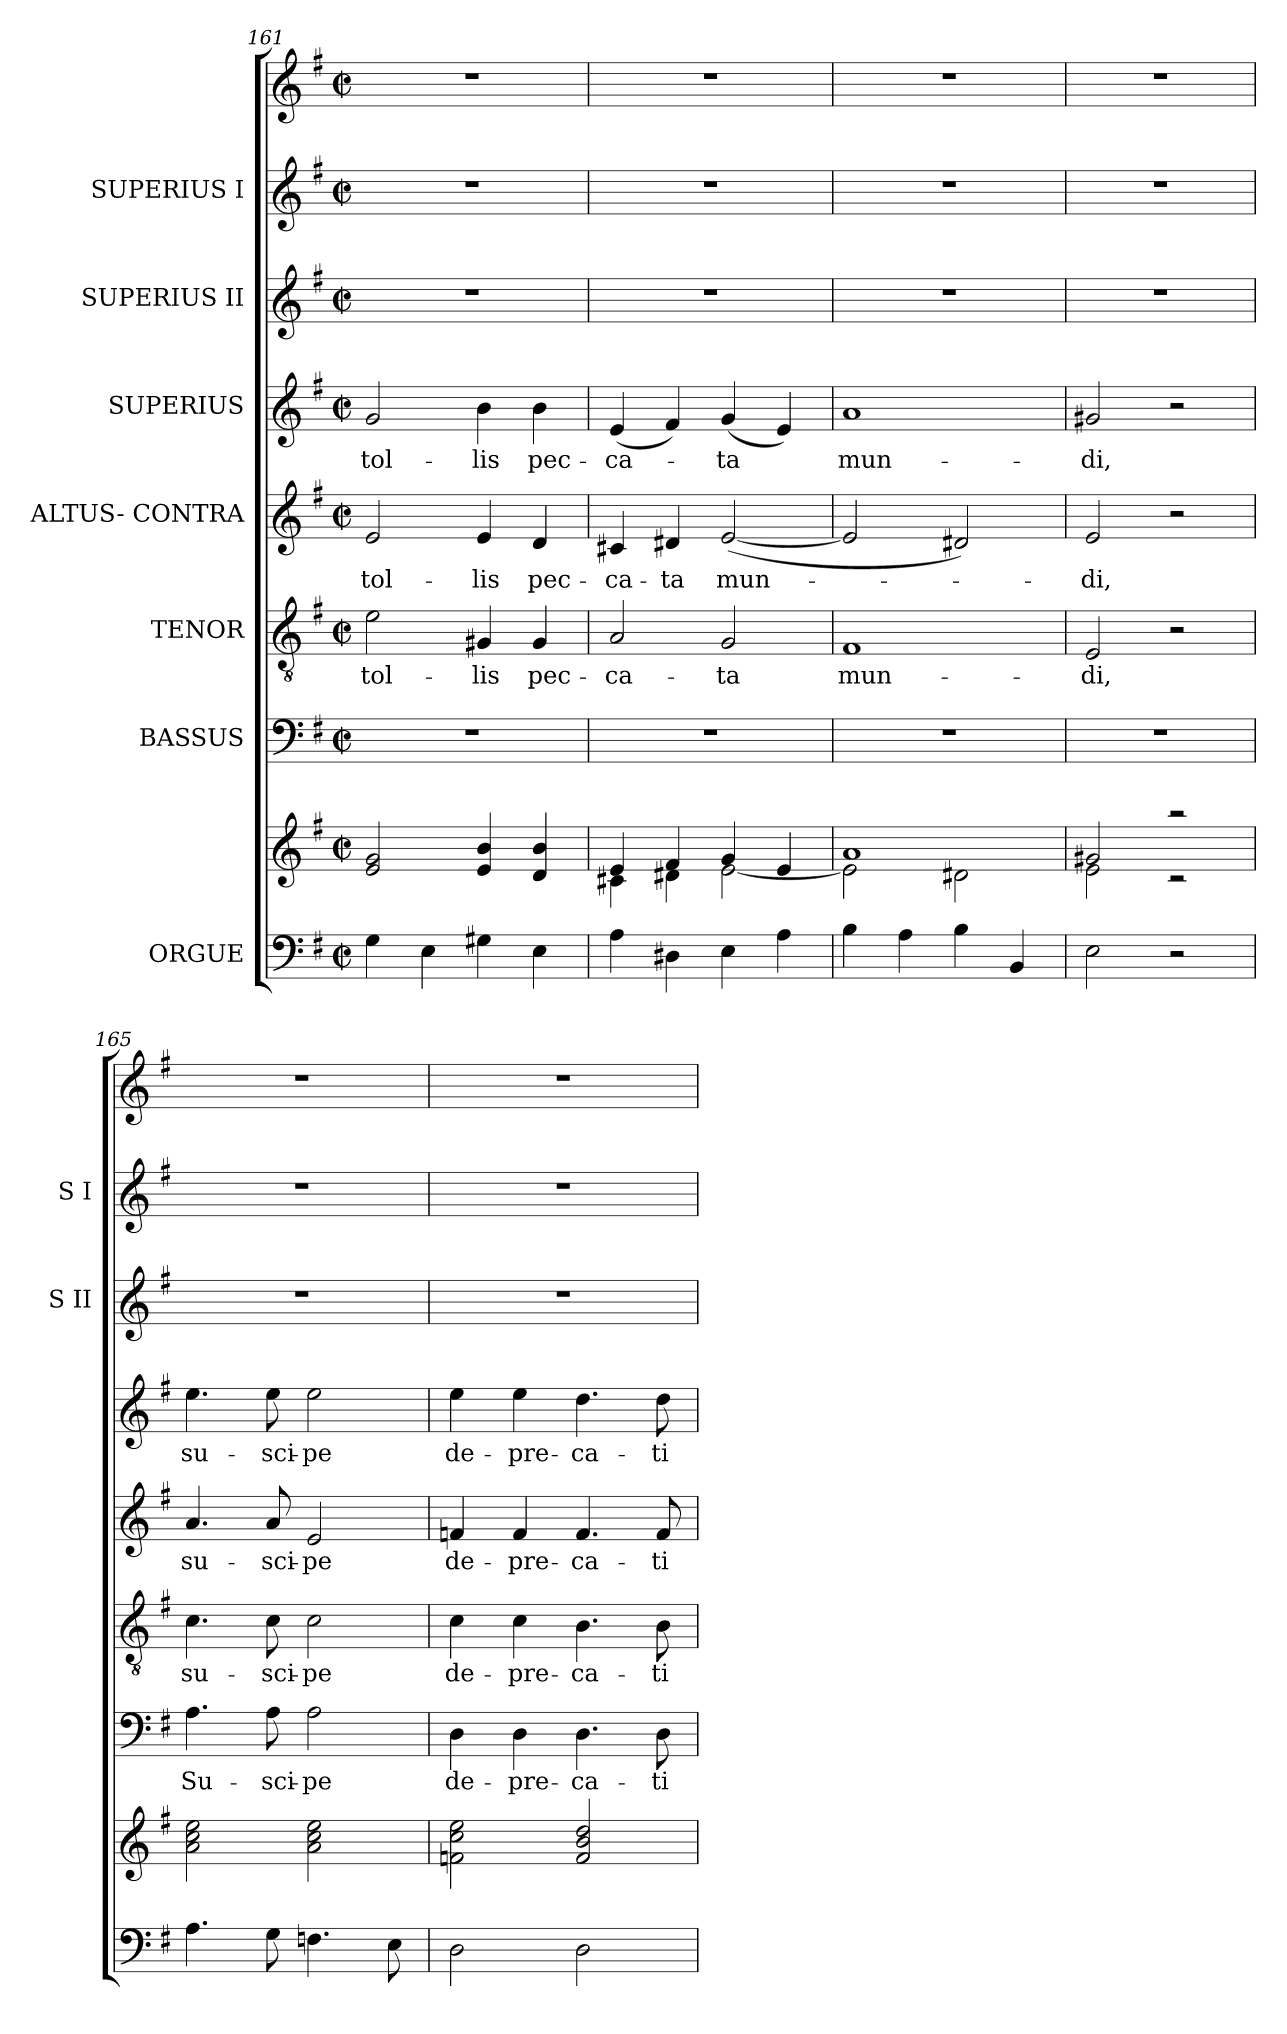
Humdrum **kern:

**kern	**kern	**kern	**text	**kern	**text	**kern	**text	**kern	**text	**kern	**kern	**kern
*part8	*part8	*part7	*part7	*part6	*part6	*part5	*part5	*part4	*part4	*part3	*part2	*part1
*staff9	*staff8	*staff7	*staff7	*staff6	*staff6	*staff5	*staff5	*staff4	*staff4	*staff3	*staff2	*staff1
*I"ORGUE	*	*I"BASSUS	*	*I"TENOR	*	*I"ALTUS- CONTRA	*	*I"SUPERIUS	*	*I"SUPERIUS II	*I"SUPERIUS I	*
*	*	*	*	*	*	*	*	*	*	*I'S II	*I'S I	*
*clefF4	*clefG2	*clefF4	*	*clefGv2	*	*clefG2	*	*clefG2	*	*clefG2	*clefG2	*clefG2
*k[f#]	*k[f#]	*k[f#]	*	*k[f#]	*	*k[f#]	*	*k[f#]	*	*k[f#]	*k[f#]	*k[f#]
*e:	*e:	*e:	*	*e:	*	*e:	*	*e:	*	*e:	*e:	*e:
*M2/2	*M2/2	*M2/2	*	*M2/2	*	*M2/2	*	*M2/2	*	*M2/2	*M2/2	*M2/2
*met(c|)	*met(c|)	*met(c|)	*	*met(c|)	*	*met(c|)	*	*met(c|)	*	*met(c|)	*met(c|)	*met(c|)
=161	=161	=161	=161	=161	=161	=161	=161	=161	=161	=161	=161	=161
!	!	!	!	!	!LO:LY:b	!	!LO:LY:b	!	!LO:LY:b	!	!	!
4G\	2e/ 2g/	1r	.	2e\	tol-	2e/	tol-	2g/	tol-	1r	1r	1r
4E\	.	.	.	.	.	.	.	.	.	.	.	.
!	!	!	!	!	!LO:LY:b	!	!LO:LY:b	!	!LO:LY:b	!	!	!
4G#X\	4e/ 4b/	.	.	4G#X/	-lis	4e/	-lis	4b\	-lis	.	.	.
!	!	!	!	!	!LO:LY:b	!	!LO:LY:b	!	!LO:LY:b	!	!	!
4E\	4d/ 4b/	.	.	4G#/	pec-	4d/	pec-	4b\	pec-	.	.	.
=162	=162	=162	=162	=162	=162	=162	=162	=162	=162	=162	=162	=162
*	*^	*	*	*	*	*	*	*	*	*	*	*
!	!	!	!	!	!	!LO:LY:b	!	!LO:LY:b	!	!LO:LY:b	!	!	!
4A\	4e/	4c#X\	1r	.	2A/	-ca-	4c#X/	-ca-	(<4e/	-ca-	1r	1r	1r
!	!	!	!	!	!	!	!	!LO:LY:b	!	!	!	!	!
4D#X\	4f#/	4d#X\	.	.	.	.	4d#X/	-ta	4f#/)	.	.	.	.
!	!	!	!	!	!	!LO:LY:b	!	!LO:LY:b	!	!LO:LY:b	!	!	!
4E\	4g/	[<2e\	.	.	2G/	-ta	(<[2e/	mun-	(<4g/	-ta	.	.	.
4A\	4e/	.	.	.	.	.	.	.	4e/)	.	.	.	.
=163	=163	=163	=163	=163	=163	=163	=163	=163	=163	=163	=163	=163	=163
!	!	!	!	!	!	!LO:LY:b	!	!	!	!LO:LY:b	!	!	!
4B\	1a	2e\]	1r	.	1F#	mun-	2e/]	.	1a	mun-	1r	1r	1r
4A\	.	.	.	.	.	.	.	.	.	.	.	.	.
4B\	.	2d#X\	.	.	.	.	2d#X/)	.	.	.	.	.	.
4BB/	.	.	.	.	.	.	.	.	.	.	.	.	.
!!LO:LB:g=z
=164	=164	=164	=164	=164	=164	=164	=164	=164	=164	=164	=164	=164	=164
!	!	!	!	!	!	!LO:LY:b	!	!LO:LY:b	!	!LO:LY:b	!	!	!
2E\	2g#X/	2e\	1r	.	2E/	-di,	2e/	-di,	2g#X/	-di,	1r	1r	1r
2r	2raa	2rc	.	.	2r	.	2r	.	2r	.	.	.	.
=165	=165	=165	=165	=165	=165	=165	=165	=165	=165	=165	=165	=165	=165
!	!	!	!	!LO:LY:b	!	!LO:LY:b	!	!LO:LY:b	!	!LO:LY:b	!	!	!
*	*v	*v	*	*	*	*	*	*	*	*	*	*	*
4.A\	2a\ 2cc\ 2ee\	4.A\	Su-	4.c\	su-	4.a/	su-	4.ee\	su-	1r	1r	1r
!	!	!	!LO:LY:b	!	!LO:LY:b	!	!LO:LY:b	!	!LO:LY:b	!	!	!
8G\	.	8A\	-sci-	8c\	-sci-	8a/	-sci-	8ee\	-sci-	.	.	.
!	!	!	!LO:LY:b	!	!LO:LY:b	!	!LO:LY:b	!	!LO:LY:b	!	!	!
4.Fn\	2a\ 2cc\ 2ee\	2A\	-pe	2c\	-pe	2e/	-pe	2ee\	-pe	.	.	.
8E\	.	.	.	.	.	.	.	.	.	.	.	.
=166	=166	=166	=166	=166	=166	=166	=166	=166	=166	=166	=166	=166
!	!	!	!LO:LY:b	!	!LO:LY:b	!	!LO:LY:b	!	!LO:LY:b	!	!	!
2D\	2fn\ 2cc\ 2ee\	4D\	de-	4c\	de-	4fn/	de-	4ee\	de-	1r	1r	1r
!	!	!	!LO:LY:b	!	!LO:LY:b	!	!LO:LY:b	!	!LO:LY:b	!	!	!
.	.	4D\	-pre-	4c\	-pre-	4f/	-pre-	4ee\	-pre-	.	.	.
!	!	!	!LO:LY:b	!	!LO:LY:b	!	!LO:LY:b	!	!LO:LY:b	!	!	!
2D\	2f/ 2b/ 2dd/	4.D\	-ca-	4.B\	-ca-	4.f/	-ca-	4.dd\	-ca-	.	.	.
!	!	!	!LO:LY:b	!	!LO:LY:b	!	!LO:LY:b	!	!LO:LY:b	!	!	!
.	.	8D\	-ti-	8B\	-ti-	8f/	-ti-	8dd\	-ti-	.	.	.
=	=	=	=	=	=	=	=	=	=	=	=	=
*-	*-	*-	*-	*-	*-	*-	*-	*-	*-	*-	*-	*-
